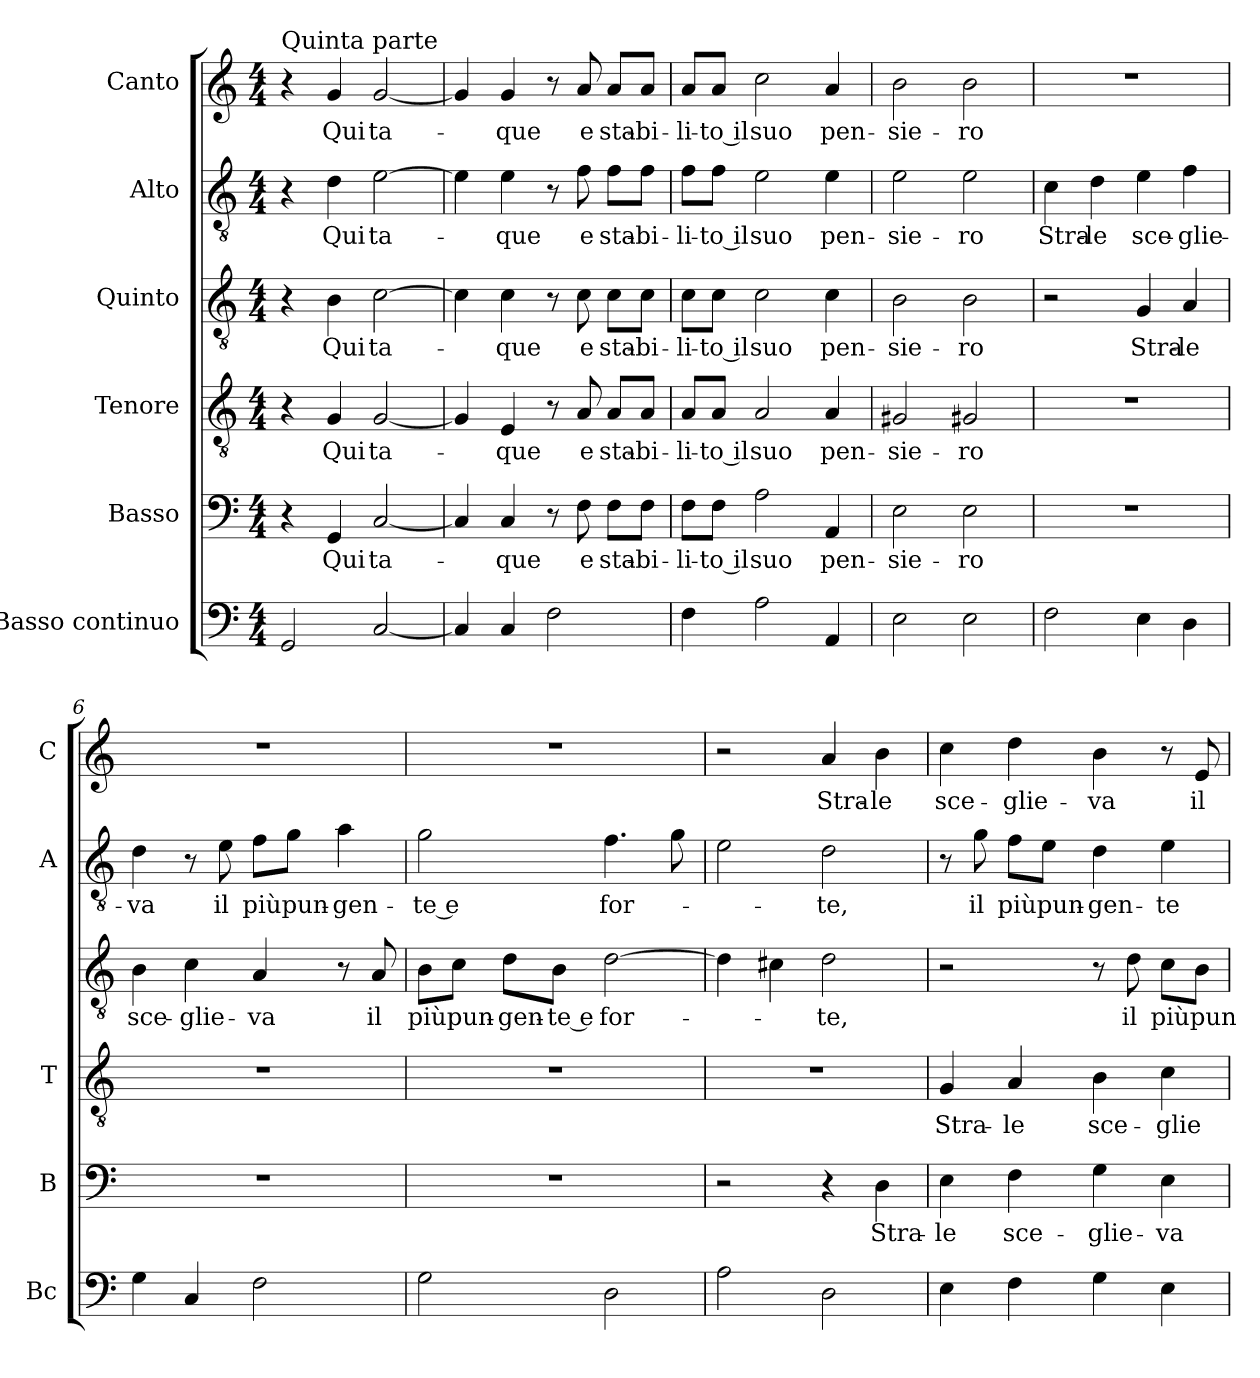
**kern	**kern	**text	**kern	**text	**kern	**text	**kern	**text	**kern	**text
*part6	*part5	*part5	*part4	*part4	*part3	*part3	*part2	*part2	*part1	*part1
*staff6	*staff5	*staff5	*staff4	*staff4	*staff3	*staff3	*staff2	*staff2	*staff1	*staff1
*I"Basso continuo	*I"Basso	*	*I"Tenore	*	*I"Quinto	*	*I"Alto	*	*I"Canto	*
*I'Bc	*I'B	*	*I'T	*	*	*	*I'A	*	*I'C	*
*clefF4	*clefF4	*	*clefGv2	*	*clefGv2	*	*clefGv2	*	*clefG2	*
*k[]	*k[]	*	*k[]	*	*k[]	*	*k[]	*	*k[]	*
*C:	*C:	*	*C:	*	*C:	*	*C:	*	*C:	*
*M4/4	*M4/4	*	*M4/4	*	*M4/4	*	*M4/4	*	*M4/4	*
=1	=1	=1	=1	=1	=1	=1	=1	=1	=1	=1
!	!	!	!	!	!	!	!	!	!LO:TX:a:t=Quinta parte	!
2GG	4r	.	4r	.	4r	.	4r	.	4r	.
.	4GG	Qui	4G	Qui	4B	Qui	4d	Qui	4g	Qui
[2C	[2C	ta-	[2G	ta-	[2c	ta-	[2e	ta-	[2g	ta-
=2	=2	=2	=2	=2	=2	=2	=2	=2	=2	=2
4C]	4C]	.	4G]	.	4c]	.	4e]	.	4g]	.
4C	4C	-que	4E	-que	4c	-que	4e	-que	4g	-que
2F	8r	.	8r	.	8r	.	8r	.	8r	.
.	8F	e	8A	e	8c	e	8f	e	8a	e
.	8F\L	sta-	8A/L	sta-	8c\L	sta-	8f\L	sta-	8a/L	sta-
.	8F\J	-bi-	8A/J	-bi-	8c\J	-bi-	8f\J	-bi-	8a/J	-bi-
=3	=3	=3	=3	=3	=3	=3	=3	=3	=3	=3
4F	8F\L	-li-	8A/L	-li-	8c\L	-li-	8f\L	-li-	8a/L	-li-
.	8F\J	-to il	8A/J	-to il	8c\J	-to il	8f\J	-to il	8a/J	-to il
2A	2A	suo	2A	suo	2c	suo	2e	suo	2cc	suo
4AA	4AA	pen-	4A	pen-	4c	pen-	4e	pen-	4a	pen-
=4	=4	=4	=4	=4	=4	=4	=4	=4	=4	=4
2E	2E	-sie-	2G#X	-sie-	2B	-sie-	2e	-sie-	2b	-sie-
2E	2E	-ro	2G#X	-ro	2B	-ro	2e	-ro	2b	-ro
=5	=5	=5	=5	=5	=5	=5	=5	=5	=5	=5
2F	1r	.	1r	.	2r	.	4c	Stra-	1r	.
.	.	.	.	.	.	.	4d	-le	.	.
4E	.	.	.	.	4G	Stra-	4e	sce-	.	.
4D	.	.	.	.	4A	-le	4f	-glie-	.	.
=6	=6	=6	=6	=6	=6	=6	=6	=6	=6	=6
4G	1r	.	1r	.	4B	sce-	4d	-va	1r	.
4C	.	.	.	.	4c	-glie-	8r	.	.	.
.	.	.	.	.	.	.	8e	il	.	.
2F	.	.	.	.	4A	-va	8f\L	più	.	.
.	.	.	.	.	.	.	8g\J	pun-	.	.
.	.	.	.	.	8r	.	4a	-gen-	.	.
.	.	.	.	.	8A	il	.	.	.	.
=7	=7	=7	=7	=7	=7	=7	=7	=7	=7	=7
2G	1r	.	1r	.	8B\L	più	2g	-te e	1r	.
.	.	.	.	.	8c\J	pun-	.	.	.	.
.	.	.	.	.	8d\L	-gen-	.	.	.	.
.	.	.	.	.	8B\J	-te e	.	.	.	.
2D	.	.	.	.	[2d	for-	4.f	for-	.	.
.	.	.	.	.	.	.	8g	.	.	.
=8	=8	=8	=8	=8	=8	=8	=8	=8	=8	=8
2A	2r	.	1r	.	4d]	.	2e	.	2r	.
.	.	.	.	.	4c#X	.	.	.	.	.
2D	4r	.	.	.	2d	-te,	2d	-te,	4a	Stra-
.	4D	Stra-	.	.	.	.	.	.	4b	-le
=9	=9	=9	=9	=9	=9	=9	=9	=9	=9	=9
4E	4E	-le	4G	Stra-	2r	.	8r	.	4cc	sce-
.	.	.	.	.	.	.	8g	il	.	.
4F	4F	sce-	4A	-le	.	.	8f\L	più	4dd	-glie-
.	.	.	.	.	.	.	8e\J	pun-	.	.
4G	4G	-glie-	4B	sce-	8r	.	4d	-gen-	4b	-va
.	.	.	.	.	8d	il	.	.	.	.
4E	4E	-va	4c	-glie-	8c\L	più	4e	-te	8r	.
.	.	.	.	.	8B\J	pun-	.	.	8e	il
=	=	=	=	=	=	=	=	=	=	=
*-	*-	*-	*-	*-	*-	*-	*-	*-	*-	*-
